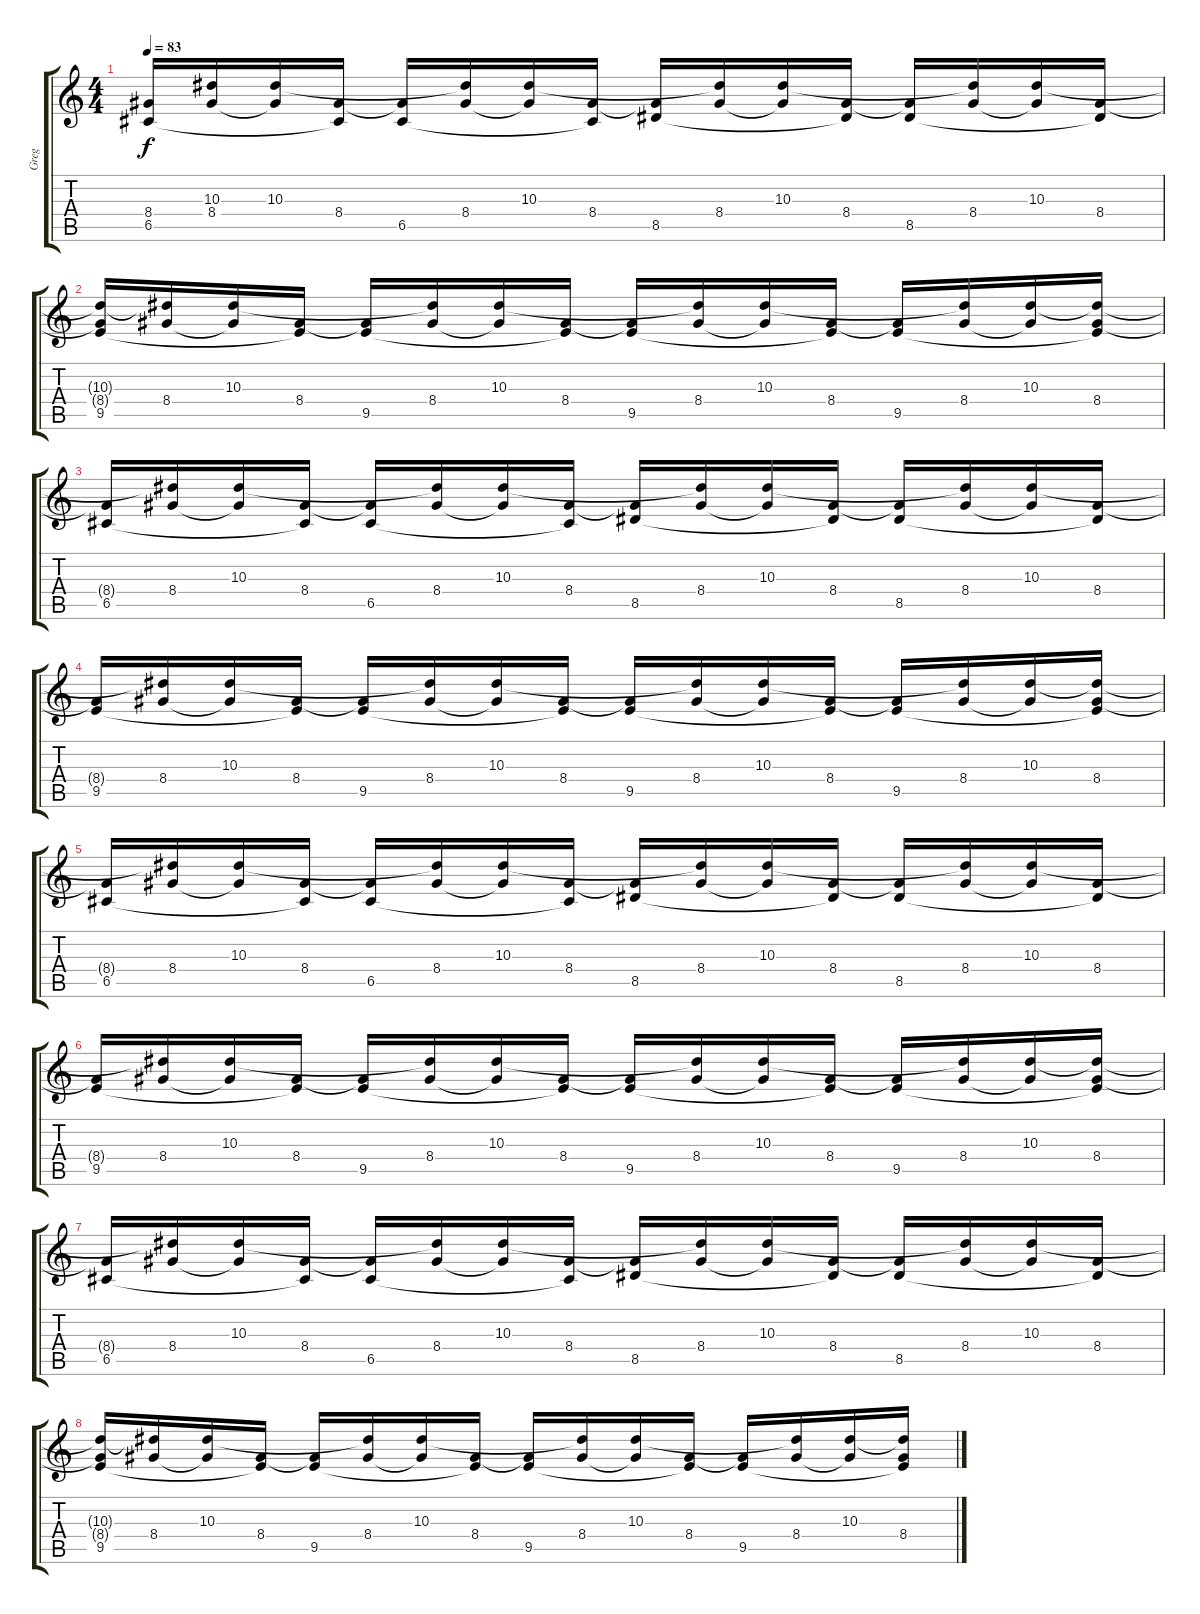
\track ("Greg" "Greg") {instrument distortionguitar}
\staff {score tabs}
\tuning (D4 A3 F3 C3 G2 C2) {hide}
\ts (4 4)
\tempo 83
\clef g2
\ks c
(8.4{t} 6.5).16{dy f} (10.3{t} 8.4).16 (10.3 8.4{t}).16 (8.4 6.5{t}).16 (8.4{t} 6.5).16 (10.3{t} 8.4).16 (10.3 8.4{t}).16 (8.4 6.5{t}).16 (8.4{t} 8.5).16 (10.3{t} 8.4).16 (10.3 8.4{t}).16 (8.4 8.5{t}).16 (8.4{t} 8.5).16 (10.3{t} 8.4).16 (10.3 8.4{t}).16 (8.4 8.5{t}).16 |
(10.3{t} 8.4{t} 9.5).16 (10.3{t} 8.4).16 (10.3 8.4{t}).16 (8.4 9.5{t}).16 (8.4{t} 9.5).16 (10.3{t} 8.4).16 (10.3 8.4{t}).16 (8.4 9.5{t}).16 (8.4{t} 9.5).16 (10.3{t} 8.4).16 (10.3 8.4{t}).16 (8.4 9.5{t}).16 (8.4{t} 9.5).16 (10.3{t} 8.4).16 (10.3 8.4{t}).16 (10.3{t} 8.4 9.5{t}).16 |
(8.4{t} 6.5).16 (10.3{t} 8.4).16 (10.3 8.4{t}).16 (8.4 6.5{t}).16 (8.4{t} 6.5).16 (10.3{t} 8.4).16 (10.3 8.4{t}).16 (8.4 6.5{t}).16 (8.4{t} 8.5).16 (10.3{t} 8.4).16 (10.3 8.4{t}).16 (8.4 8.5{t}).16 (8.4{t} 8.5).16 (10.3{t} 8.4).16 (10.3 8.4{t}).16 (8.4 8.5{t}).16 |
(8.4{t} 9.5).16 (10.3{t} 8.4).16 (10.3 8.4{t}).16 (8.4 9.5{t}).16 (8.4{t} 9.5).16 (10.3{t} 8.4).16 (10.3 8.4{t}).16 (8.4 9.5{t}).16 (8.4{t} 9.5).16 (10.3{t} 8.4).16 (10.3 8.4{t}).16 (8.4 9.5{t}).16 (8.4{t} 9.5).16 (10.3{t} 8.4).16 (10.3 8.4{t}).16 (10.3{t} 8.4 9.5{t}).16 |
(8.4{t} 6.5).16 (10.3{t} 8.4).16 (10.3 8.4{t}).16 (8.4 6.5{t}).16 (8.4{t} 6.5).16 (10.3{t} 8.4).16 (10.3 8.4{t}).16 (8.4 6.5{t}).16 (8.4{t} 8.5).16 (10.3{t} 8.4).16 (10.3 8.4{t}).16 (8.4 8.5{t}).16 (8.4{t} 8.5).16 (10.3{t} 8.4).16 (10.3 8.4{t}).16 (8.4 8.5{t}).16 |
(8.4{t} 9.5).16 (10.3{t} 8.4).16 (10.3 8.4{t}).16 (8.4 9.5{t}).16 (8.4{t} 9.5).16 (10.3{t} 8.4).16 (10.3 8.4{t}).16 (8.4 9.5{t}).16 (8.4{t} 9.5).16 (10.3{t} 8.4).16 (10.3 8.4{t}).16 (8.4 9.5{t}).16 (8.4{t} 9.5).16 (10.3{t} 8.4).16 (10.3 8.4{t}).16 (10.3{t} 8.4 9.5{t}).16 |
(8.4{t} 6.5).16 (10.3{t} 8.4).16 (10.3 8.4{t}).16 (8.4 6.5{t}).16 (8.4{t} 6.5).16 (10.3{t} 8.4).16 (10.3 8.4{t}).16 (8.4 6.5{t}).16 (8.4{t} 8.5).16 (10.3{t} 8.4).16 (10.3 8.4{t}).16 (8.4 8.5{t}).16 (8.4{t} 8.5).16 (10.3{t} 8.4).16 (10.3 8.4{t}).16 (8.4 8.5{t}).16 |
(10.3{t} 8.4{t} 9.5).16 (10.3{t} 8.4).16 (10.3 8.4{t}).16 (8.4 9.5{t}).16 (8.4{t} 9.5).16 (10.3{t} 8.4).16 (10.3 8.4{t}).16 (8.4 9.5{t}).16 (8.4{t} 9.5).16 (10.3{t} 8.4).16 (10.3 8.4{t}).16 (8.4 9.5{t}).16 (8.4{t} 9.5).16 (10.3{t} 8.4).16 (10.3 8.4{t}).16 (10.3{t} 8.4 9.5{t}).16
